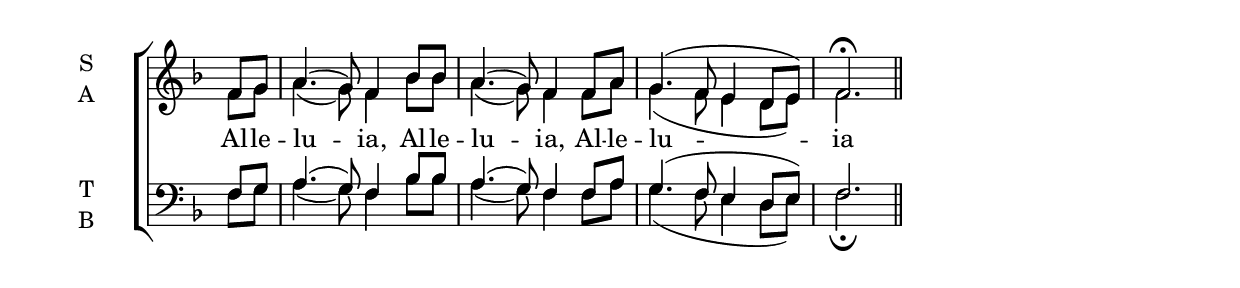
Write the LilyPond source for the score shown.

\version "2.18.2"

global = {
  \time 4/4 % Not used, Time_signature_engraver is removed from layout
  \key f \major
}

verseOne = \lyricmode {
   Al -- le -- lu -- ia,
   Al -- le -- lu -- ia,
   Al -- le -- lu -- ia
}

soprano = \relative g' {
  % Ritardando spanning several notes use '\startTextSpan' and \stopTextSpan
  \global % Leave these here for key to display
  \partial 4 f8 g a4.( g8) f4
  bes8 bes a4.( g8) f4
  f8 a g4.( f8 e4 d8 e) f2. \fermata \bar "||"
}

alto = \relative g' {
  \global % Leave these here for key to display
  \partial 4 f8 g a4.( g8) f4
  bes8 bes a4.( g8) f4
  f8 a g4.( f8 e4 d8 e) f2.
}

tenor = \relative c {
  \global % Leave these here for key to display
  \partial 4 f8 g a4.( g8) f4
  bes8 bes a4.( g8) f4
  f8 a g4.( f8 e4 d8 e) f2.
}

bass = \relative c {
  \global % Leave these here for key to display
  \partial 4 f8 g a4.( g8) f4
  bes8 bes a4.( g8) f4
  f8 a g4.( f8 e4 d8 e) f2. \fermata
}

\score {
  \new ChoirStaff <<
    \new Staff \with {
      midiInstrument = "choir aahs"
      instrumentName = \markup \center-column { S A }
    } <<
      \new Voice = "soprano" { \voiceOne \soprano }
      \new Voice = "alto" { \voiceTwo \alto }
    >>
    \new Lyrics \with {
      \override VerticalAxisGroup #'staff-affinity = #CENTER
    } \lyricsto "soprano" \verseOne

    \new Staff \with {
      midiInstrument = "choir aahs"
      instrumentName = \markup \center-column { T B }
    } <<
      \clef bass
      \new Voice = "tenor" { \voiceOne \tenor }
      \new Voice = "bass" { \voiceTwo \bass }
    >>
  >>
  \layout {
    \context {
      \Staff
      \remove "Time_signature_engraver"
    }
    \context {
      \Score
      \omit BarNumber
    }
  }
  \midi { \tempo 4 = 120
          \context {
            \Voice
            \remove "Dynamic_performer"
    }
  }
}
